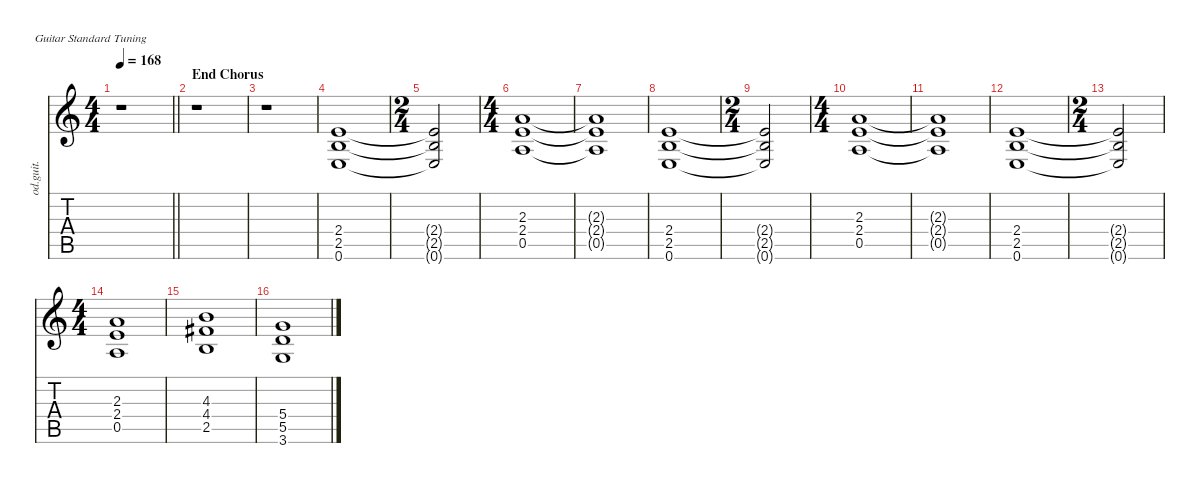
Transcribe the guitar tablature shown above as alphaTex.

\defaultSystemsLayout 4
\hideDynamics
\bracketExtendMode nobrackets
\otherSystemsTrackNameOrientation horizontal
\track ("Guitar III Overdrive/Dist" "od.guit.") {instrument overdrivenguitar}
\staff {score tabs}
\tuning (E4 B3 G3 D3 A2 E2)
\ts (4 4)
\tempo 168
\clef g2
\barLineRight lightlight
\ks c
r.1{dy f} |
\section ("" "End Chorus")
r.1 |
r.1 |
(2.4 2.5 0.6).1 |
\ts (2 4)
\beaming (8 2 2)
(2.4{t} 2.5{t} 0.6{t}).2 |
\ts (4 4)
\beaming (8 2 2 2 2)
(2.3 2.4 0.5).1 |
(2.3{t} 2.4{t} 0.5{t}).1 |
(2.4 2.5 0.6).1 |
\ts (2 4)
\beaming (8 2 2)
(2.4{t} 2.5{t} 0.6{t}).2 |
\ts (4 4)
\beaming (8 2 2 2 2)
(2.3 2.4 0.5).1 |
(2.3{t} 2.4{t} 0.5{t}).1 |
(2.4 2.5 0.6).1 |
\ts (2 4)
\beaming (8 2 2)
(2.4{t} 2.5{t} 0.6{t}).2 |
\ts (4 4)
\beaming (8 2 2 2 2)
(2.3 2.4 0.5).1 |
(4.3 4.4{acc #} 2.5).1 |
(5.4 5.5 3.6).1
